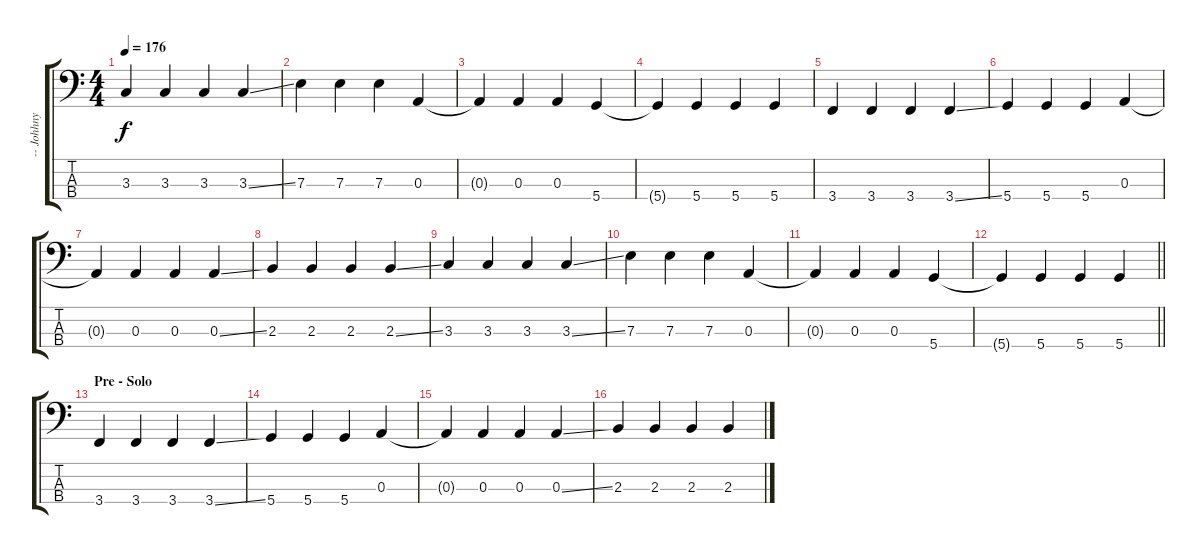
\track ("-- Johhny Christ - Bass 1" "-- Johhny ") {instrument slapbass2}
\staff {score tabs}
\tuning (G2 D2 A1 D1) {hide}
\ts (4 4)
\tempo 176
\clef f4
\ks c
3.3.4{dy f} 3.3.4 3.3.4 3.3{ss}.4 |
7.3.4 7.3.4 7.3.4 0.3.4 |
0.3{t}.4 0.3.4 0.3.4 5.4.4 |
5.4{t}.4 5.4.4 5.4.4 5.4.4 |
3.4.4 3.4.4 3.4.4 3.4{ss}.4 |
5.4.4 5.4.4 5.4.4 0.3.4 |
0.3{t}.4 0.3.4 0.3.4 0.3{ss}.4 |
2.3.4 2.3.4 2.3.4 2.3{ss}.4 |
3.3.4 3.3.4 3.3.4 3.3{ss}.4 |
7.3.4 7.3.4 7.3.4 0.3.4 |
0.3{t}.4 0.3.4 0.3.4 5.4.4 |
\barLineRight lightlight
5.4{t}.4 5.4.4 5.4.4 5.4.4 |
\section ("" "Pre - Solo")
3.4.4 3.4.4 3.4.4 3.4{ss}.4 |
5.4.4 5.4.4 5.4.4 0.3.4 |
0.3{t}.4 0.3.4 0.3.4 0.3{ss}.4 |
2.3.4 2.3.4 2.3.4 2.3{ss}.4
